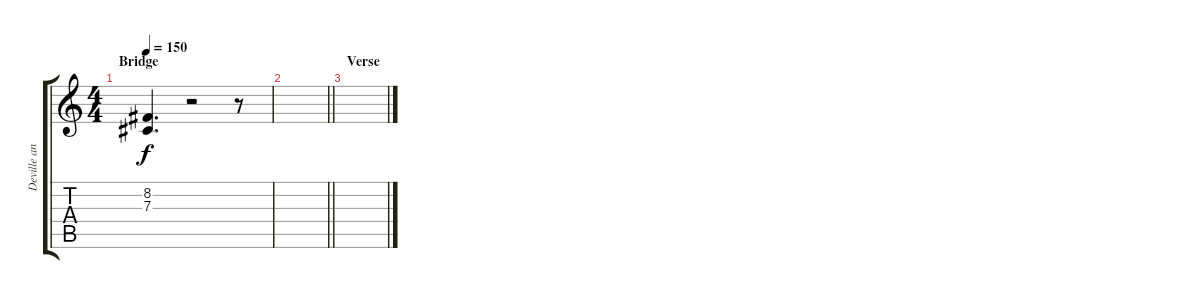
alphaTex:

\track ("Deville and Dall ( Backing Vocals )" "Deville an") {instrument reedorgan}
\staff {score tabs}
\tuning (Eb4 Bb3 Gb3 Db3 Ab2 Eb2) {hide}
\ts (4 4)
\section ("" "Bridge")
\tempo 150
\clef g2
\ks c
(8.2 7.3).4{d dy f} r.2 r.8 |
\barLineRight lightlight
|
\section ("" "Verse")
